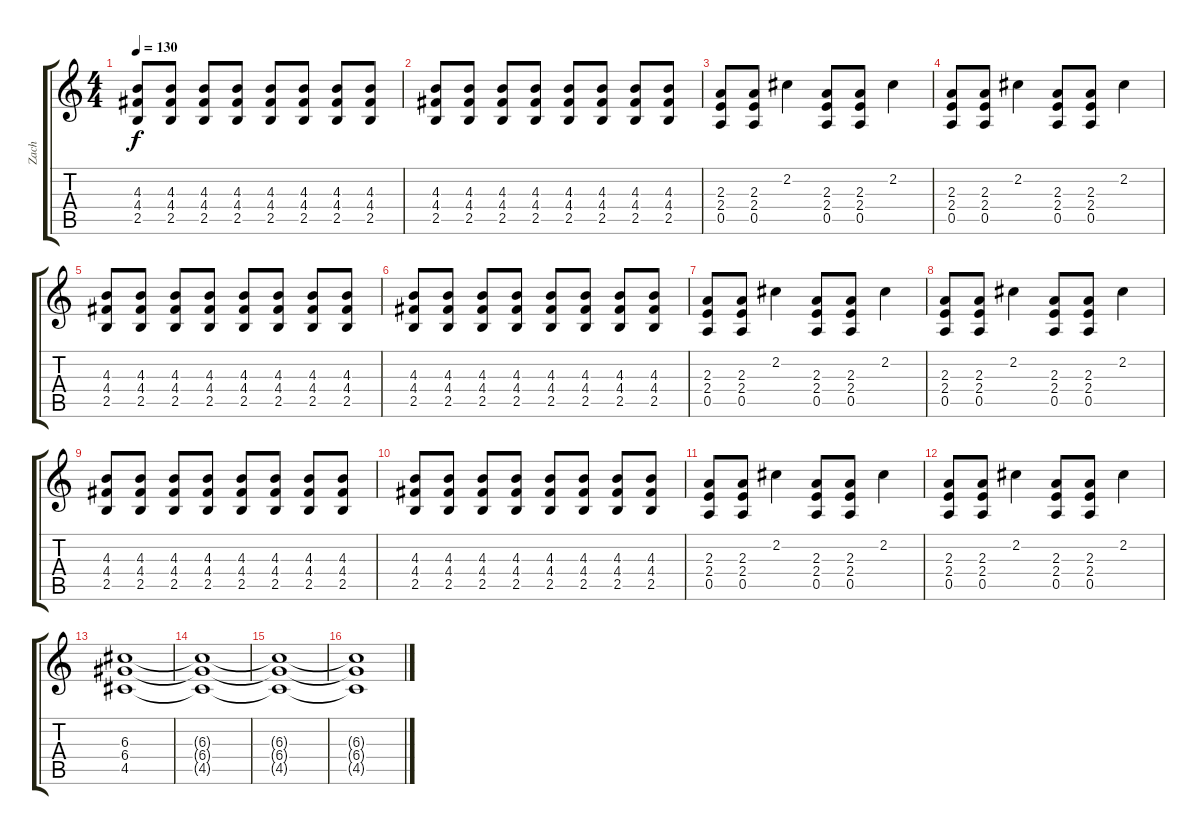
\track ("Zach" "Zach") {instrument distortionguitar}
\staff {score tabs}
\tuning (E4 B3 G3 D3 A2 E2) {hide}
\ts (4 4)
\tempo 130
\clef g2
\ks c
(4.3 4.4 2.5).8{dy f} (4.3 4.4 2.5).8 (4.3 4.4 2.5).8 (4.3 4.4 2.5).8 (4.3 4.4 2.5).8 (4.3 4.4 2.5).8 (4.3 4.4 2.5).8 (4.3 4.4 2.5).8 |
(4.3 4.4 2.5).8 (4.3 4.4 2.5).8 (4.3 4.4 2.5).8 (4.3 4.4 2.5).8 (4.3 4.4 2.5).8 (4.3 4.4 2.5).8 (4.3 4.4 2.5).8 (4.3 4.4 2.5).8 |
(2.3 2.4 0.5).8 (2.3 2.4 0.5).8 2.2.4 (2.3 2.4 0.5).8 (2.3 2.4 0.5).8 2.2.4 |
(2.3 2.4 0.5).8 (2.3 2.4 0.5).8 2.2.4 (2.3 2.4 0.5).8 (2.3 2.4 0.5).8 2.2.4 |
(4.3 4.4 2.5).8 (4.3 4.4 2.5).8 (4.3 4.4 2.5).8 (4.3 4.4 2.5).8 (4.3 4.4 2.5).8 (4.3 4.4 2.5).8 (4.3 4.4 2.5).8 (4.3 4.4 2.5).8 |
(4.3 4.4 2.5).8 (4.3 4.4 2.5).8 (4.3 4.4 2.5).8 (4.3 4.4 2.5).8 (4.3 4.4 2.5).8 (4.3 4.4 2.5).8 (4.3 4.4 2.5).8 (4.3 4.4 2.5).8 |
(2.3 2.4 0.5).8 (2.3 2.4 0.5).8 2.2.4 (2.3 2.4 0.5).8 (2.3 2.4 0.5).8 2.2.4 |
(2.3 2.4 0.5).8 (2.3 2.4 0.5).8 2.2.4 (2.3 2.4 0.5).8 (2.3 2.4 0.5).8 2.2.4 |
(4.3 4.4 2.5).8 (4.3 4.4 2.5).8 (4.3 4.4 2.5).8 (4.3 4.4 2.5).8 (4.3 4.4 2.5).8 (4.3 4.4 2.5).8 (4.3 4.4 2.5).8 (4.3 4.4 2.5).8 |
(4.3 4.4 2.5).8 (4.3 4.4 2.5).8 (4.3 4.4 2.5).8 (4.3 4.4 2.5).8 (4.3 4.4 2.5).8 (4.3 4.4 2.5).8 (4.3 4.4 2.5).8 (4.3 4.4 2.5).8 |
(2.3 2.4 0.5).8 (2.3 2.4 0.5).8 2.2.4 (2.3 2.4 0.5).8 (2.3 2.4 0.5).8 2.2.4 |
(2.3 2.4 0.5).8 (2.3 2.4 0.5).8 2.2.4 (2.3 2.4 0.5).8 (2.3 2.4 0.5).8 2.2.4 |
(6.3 6.4 4.5).1 |
(6.3{t} 6.4{t} 4.5{t}).1 |
(6.3{t} 6.4{t} 4.5{t}).1 |
(6.3{t} 6.4{t} 4.5{t}).1
